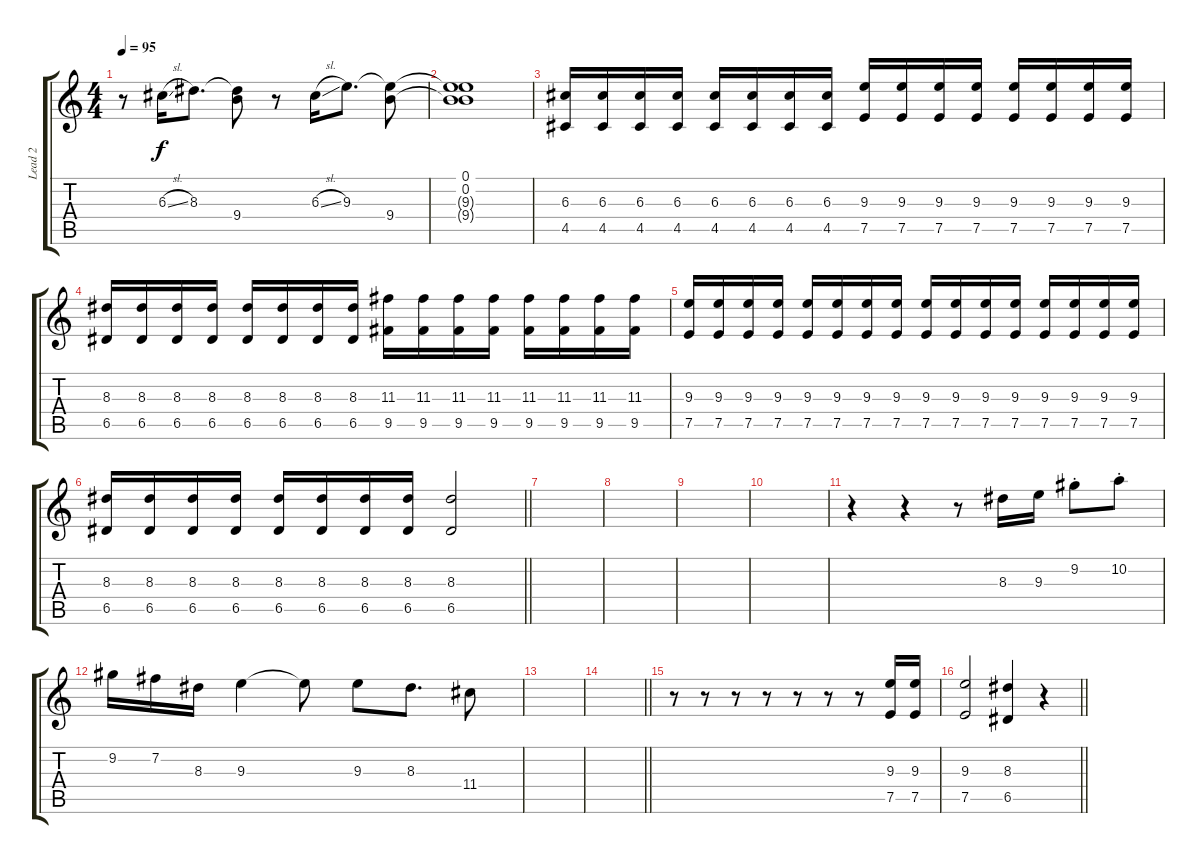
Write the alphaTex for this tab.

\track ("Lead 2" "Lead 2") {instrument overdrivenguitar}
\staff {score tabs}
\tuning (E4 B3 G3 D3 A2 D2) {hide}
\ts (4 4)
\tempo 95
\clef g2
\ks c
r.8{dy f} 6.3{sl}.16 8.3.8{d} (8.3{t} 9.4).8 r.8 6.3{sl}.16 9.3.8{d} (9.3{t} 9.4).8 |
(0.1 0.2 9.3{t} 9.4{t}).1 |
(6.3 4.5).16 (6.3 4.5).16 (6.3 4.5).16 (6.3 4.5).16 (6.3 4.5).16 (6.3 4.5).16 (6.3 4.5).16 (6.3 4.5).16 (9.3 7.5).16 (9.3 7.5).16 (9.3 7.5).16 (9.3 7.5).16 (9.3 7.5).16 (9.3 7.5).16 (9.3 7.5).16 (9.3 7.5).16 |
(8.3 6.5).16 (8.3 6.5).16 (8.3 6.5).16 (8.3 6.5).16 (8.3 6.5).16 (8.3 6.5).16 (8.3 6.5).16 (8.3 6.5).16 (11.3 9.5).16 (11.3 9.5).16 (11.3 9.5).16 (11.3 9.5).16 (11.3 9.5).16 (11.3 9.5).16 (11.3 9.5).16 (11.3 9.5).16 |
(9.3 7.5).16 (9.3 7.5).16 (9.3 7.5).16 (9.3 7.5).16 (9.3 7.5).16 (9.3 7.5).16 (9.3 7.5).16 (9.3 7.5).16 (9.3 7.5).16 (9.3 7.5).16 (9.3 7.5).16 (9.3 7.5).16 (9.3 7.5).16 (9.3 7.5).16 (9.3 7.5).16 (9.3 7.5).16 |
\barLineRight lightlight
(8.3 6.5).16 (8.3 6.5).16 (8.3 6.5).16 (8.3 6.5).16 (8.3 6.5).16 (8.3 6.5).16 (8.3 6.5).16 (8.3 6.5).16 (8.3 6.5).2 |
|
|
|
|
r.4 r.4 r.8 8.3.16 9.3.16 9.2{st}.8 10.2{st}.8 |
9.2.16 7.2.16 8.3.16 9.3.4 9.3{t}.8 9.3.8 8.3.8{d} 11.4.8 |
|
\barLineRight lightlight
|
r.8 r.8 r.8 r.8 r.8 r.8 r.8 (9.3 7.5).16 (9.3 7.5).16 |
\barLineRight lightlight
(9.3 7.5).2 (8.3 6.5).4 r.4
